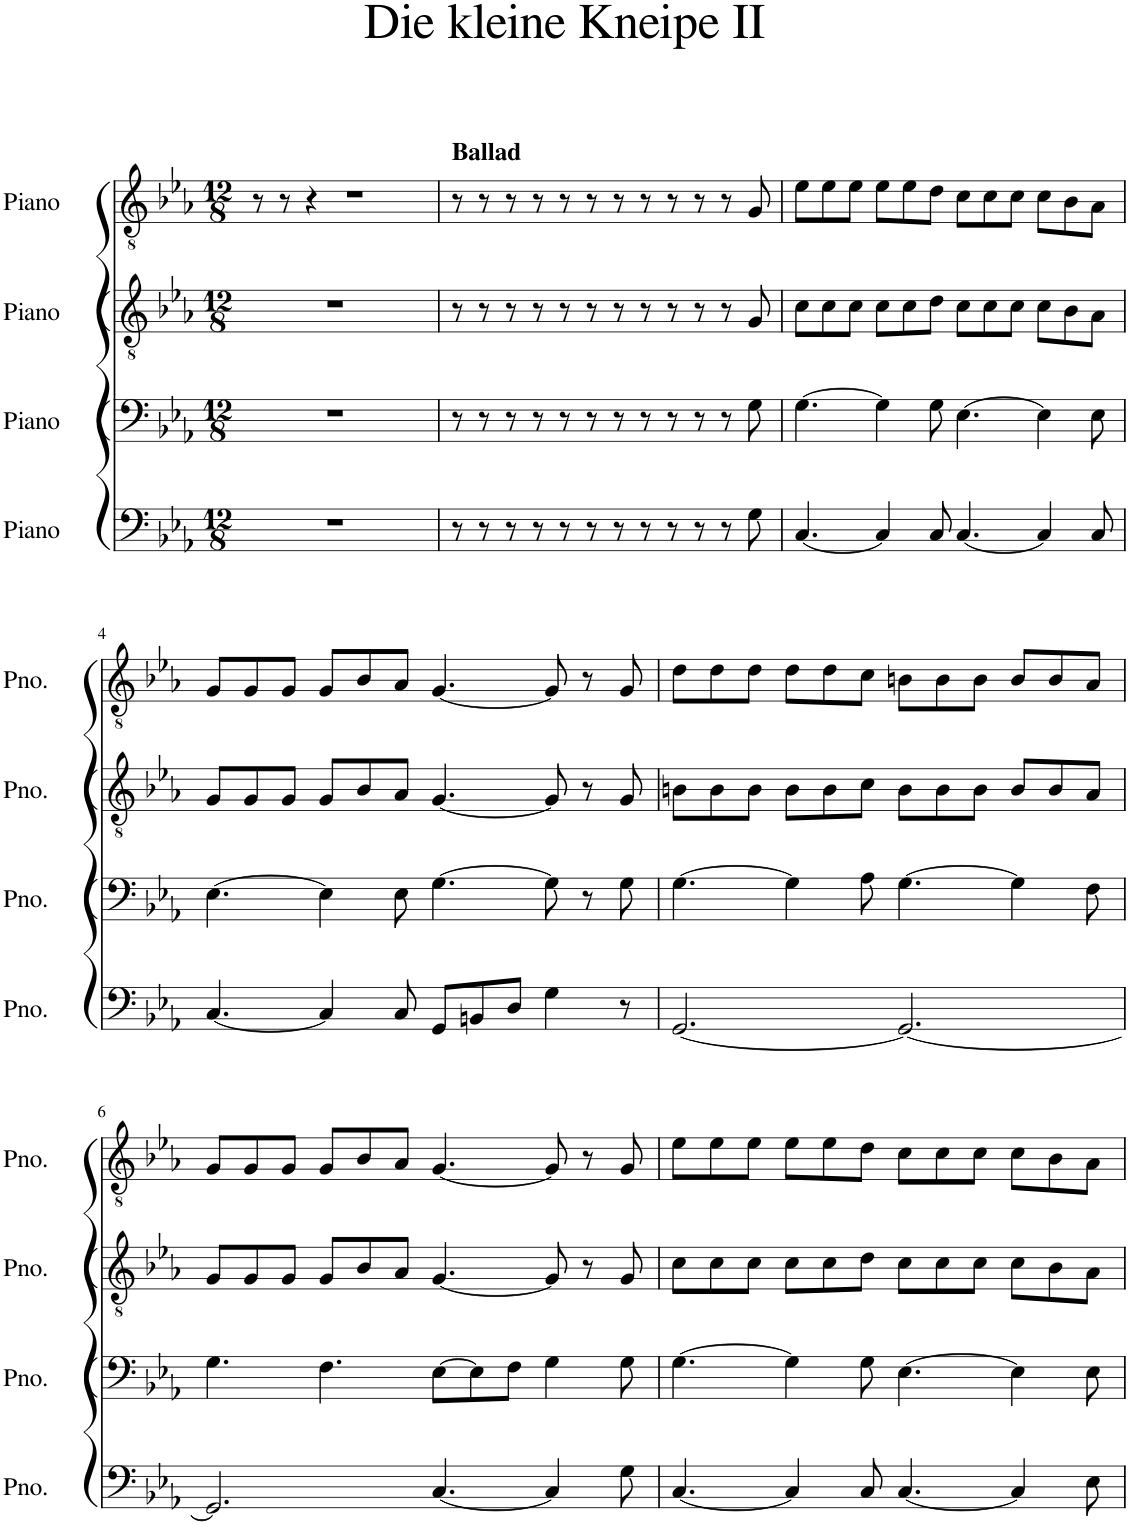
**kern	**kern	**kern	**kern
*part4	*part3	*part2	*part1
*staff4	*staff3	*staff2	*staff1
*I"Piano	*I"Piano	*I"Piano	*I"Piano
*I'Pno.	*I'Pno.	*I'Pno.	*I'Pno.
*clefF4	*clefF4	*clefGv2	*clefGv2
*k[b-e-a-]	*k[b-e-a-]	*k[b-e-a-]	*k[b-e-a-]
*M12/8	*M12/8	*M12/8	*M12/8
=1	=1	=1	=1
1.r	1.r	1.r	8r
.	.	.	8r
.	.	.	4r
.	.	.	1r
=2	=2	=2	=2
!	!	!	!LO:TX:a:B:t=Ballad
8r	8r	8r	8r
8r	8r	8r	8r
8r	8r	8r	8r
8r	8r	8r	8r
8r	8r	8r	8r
8r	8r	8r	8r
8r	8r	8r	8r
8r	8r	8r	8r
8r	8r	8r	8r
8r	8r	8r	8r
8r	8r	8r	8r
8G\	8G\	8G/	8G/
=3	=3	=3	=3
[4.C/	[4.G\	8c\L	8e-\L
.	.	8c\	8e-\
.	.	8c\J	8e-\J
4C/]	4G\]	8c\L	8e-\L
.	.	8c\	8e-\
8C/	8G\	8d\J	8d\J
[4.C/	[4.E-\	8c\L	8c\L
.	.	8c\	8c\
.	.	8c\J	8c\J
4C/]	4E-\]	8c\L	8c\L
.	.	8B-\	8B-\
8C/	8E-\	8A-\J	8A-\J
!!LO:LB:g=z
=4	=4	=4	=4
[4.C/	[4.E-\	8G/L	8G/L
.	.	8G/	8G/
.	.	8G/J	8G/J
4C/]	4E-\]	8G/L	8G/L
.	.	8B-/	8B-/
8C/	8E-\	8A-/J	8A-/J
8GG/L	[4.G\	[4.G/	[4.G/
8BBn/	.	.	.
8D/J	.	.	.
4G\	8G\]	8G/]	8G/]
.	8r	8r	8r
8r	8G\	8G/	8G/
=5	=5	=5	=5
[2.GG/	[4.G\	8Bn\L	8d\L
.	.	8B\	8d\
.	.	8B\J	8d\J
.	4G\]	8B\L	8d\L
.	.	8B\	8d\
.	8A-\	8c\J	8c\J
2.GG/_	[4.G\	8B\L	8Bn\L
.	.	8B\	8B\
.	.	8B\J	8B\J
.	4G\]	8B/L	8B/L
.	.	8B/	8B/
.	8F\	8A-/J	8A-/J
!!LO:LB:g=z
=6	=6	=6	=6
2.GG/]	4.G\	8G/L	8G/L
.	.	8G/	8G/
.	.	8G/J	8G/J
.	4.F\	8G/L	8G/L
.	.	8B-/	8B-/
.	.	8A-/J	8A-/J
[4.C/	[8E-\L	[4.G/	[4.G/
.	8E-\]	.	.
.	8F\J	.	.
4C/]	4G\	8G/]	8G/]
.	.	8r	8r
8G\	8G\	8G/	8G/
=7	=7	=7	=7
[4.C/	[4.G\	8c\L	8e-\L
.	.	8c\	8e-\
.	.	8c\J	8e-\J
4C/]	4G\]	8c\L	8e-\L
.	.	8c\	8e-\
8C/	8G\	8d\J	8d\J
[4.C/	[4.E-\	8c\L	8c\L
.	.	8c\	8c\
.	.	8c\J	8c\J
4C/]	4E-\]	8c\L	8c\L
.	.	8B-\	8B-\
8E-\	8E-\	8A-\J	8A-\J
=	=	=	=
*-	*-	*-	*-
